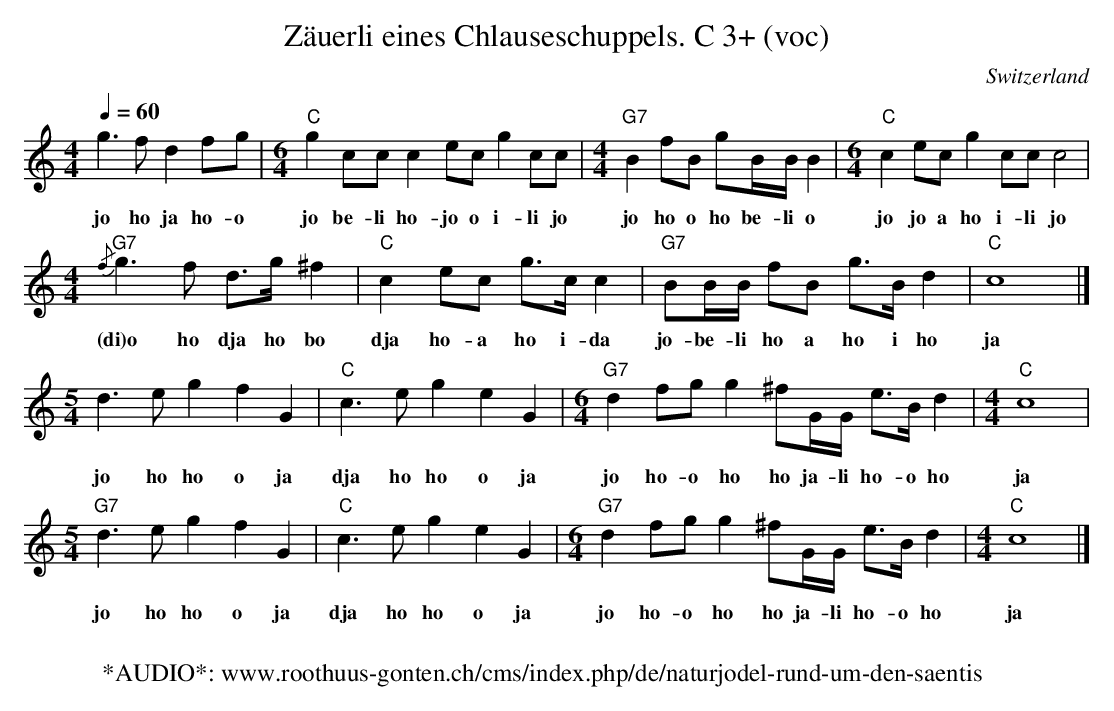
X:1
T:Zäuerli eines Chlauseschuppels. C 3+ (voc)
Q:1/4=60
M:4/4
L:1/8
O:Switzerland
K:C major
g3fd2fg | [M:6/4] "C"g2ccc2 ec g2cc | [M:4/4] "G7"B2fB gB/2B/2B2 | [M:6/4] "C"c2ecg2ccc4 |
w:jo ho ja ho-o jo be-li ho-jo o i-li jo jo ho o ho be-li o jo jo a ho i-li jo
[M:4/4] {/f}"G7"g3 f d>g ^f2 | "C"c2 ec g>cc2 | "G7"BB/2B/2 fB g>Bd2 | "C"c8 |]
w:(di)o ho dja ho bo dja ho-a ho i-da  jo-be-li ho a ho i ho  ja
[M:5/4] d3eg2f2G2 | "C"c3eg2e2G2 | [M:6/4] "G7"d2fgg2 ^fG/2G/2 e>B d2 | [M:4/4] "C"c8 |
w:jo ho ho o ja dja ho ho o ja jo ho-o ho ho ja-li ho-o ho ja
[M:5/4] "G7"d3eg2f2G2 | "C"c3eg2e2G2 | [M:6/4] "G7"d2fgg2 ^fG/2G/2 e>B d2 | [M:4/4] "C"c8 |]
w:jo ho ho o ja dja ho ho o ja jo ho-o ho ho ja-li ho-o ho ja
W:
W:*AUDIO*: www.roothuus-gonten.ch/cms/index.php/de/naturjodel-rund-um-den-saentis
